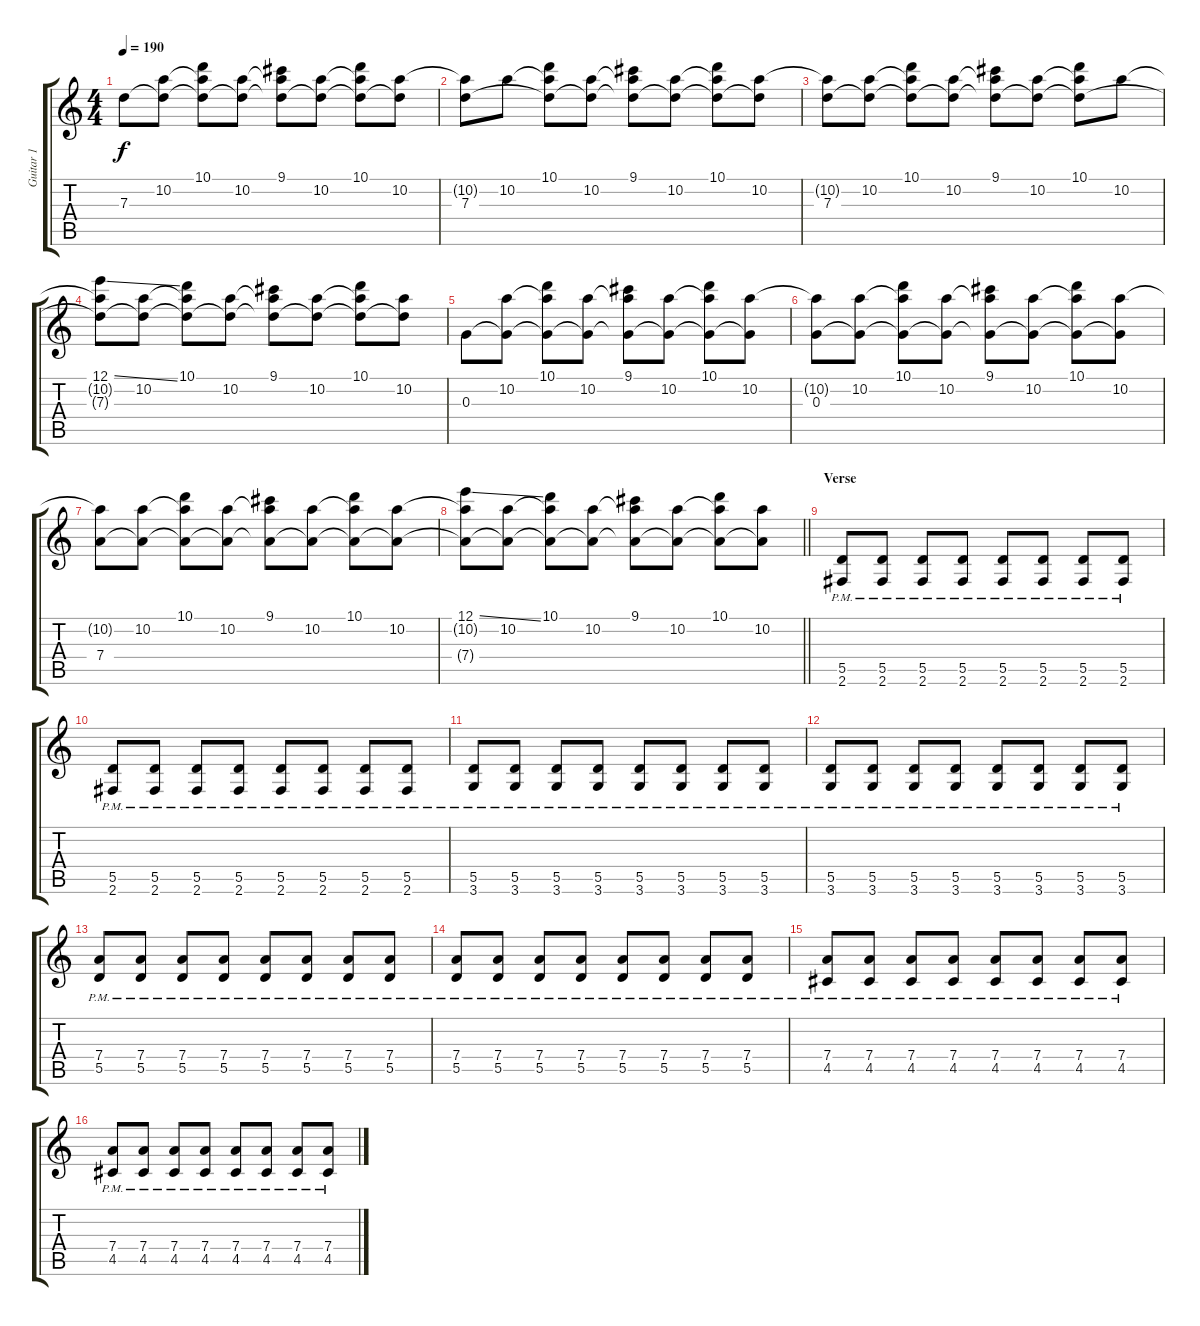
\track ("Guitar 1" "Guitar 1") {instrument overdrivenguitar}
\staff {score tabs}
\tuning (E4 B3 G3 D3 A2 E2) {hide}
\ts (4 4)
\tempo 190
\clef g2
\ks c
7.3.8{dy f volume 13 instrument overdrivenguitar} (10.2 7.3{t}).8 (10.1 10.2{t} 7.3{t}).8 (10.2 7.3{t}).8 (9.1 10.2{t} 7.3{t}).8 (10.2 7.3{t}).8 (10.1 10.2{t} 7.3{t}).8 (10.2 7.3{t}).8 |
(10.2{t} 7.3).8 10.2.8 (10.1 10.2{t} 7.3{t}).8 (10.2 7.3{t}).8 (9.1 10.2{t} 7.3{t}).8 (10.2 7.3{t}).8 (10.1 10.2{t} 7.3{t}).8 (10.2 7.3{t}).8 |
(10.2{t} 7.3).8 (10.2 7.3{t}).8 (10.1 10.2{t} 7.3{t}).8 (10.2 7.3{t}).8 (9.1 10.2{t} 7.3{t}).8 (10.2 7.3{t}).8 (10.1 10.2{t} 7.3{t}).8 10.2.8 |
(12.1{ss} 10.2{t} 7.3{t}).8 (10.2 7.3{t}).8 (10.1 10.2{t} 7.3{t}).8 (10.2 7.3{t}).8 (9.1 10.2{t} 7.3{t}).8 (10.2 7.3{t}).8 (10.1 10.2{t} 7.3{t}).8 (10.2 7.3{t}).8 |
0.3.8 (10.2 0.3{t}).8 (10.1 10.2{t} 0.3{t}).8 (10.2 0.3{t}).8 (9.1 10.2{t} 0.3{t}).8 (10.2 0.3{t}).8 (10.1 10.2{t} 0.3{t}).8 (10.2 0.3{t}).8 |
(10.2{t} 0.3).8 (10.2 0.3{t}).8 (10.1 10.2{t} 0.3{t}).8 (10.2 0.3{t}).8 (9.1 10.2{t} 0.3{t}).8 (10.2 0.3{t}).8 (10.1 10.2{t} 0.3{t}).8 (10.2 0.3{t}).8 |
(10.2{t} 7.4).8 (10.2 7.4{t}).8 (10.1 10.2{t} 7.4{t}).8 (10.2 7.4{t}).8 (9.1 10.2{t} 7.4{t}).8 (10.2 7.4{t}).8 (10.1 10.2{t} 7.4{t}).8 (10.2 7.4{t}).8 |
\barLineRight lightlight
(12.1{ss} 10.2{t} 7.4{t}).8 (10.2 7.4{t}).8 (10.1 10.2{t} 7.4{t}).8 (10.2 7.4{t}).8 (9.1 10.2{t} 7.4{t}).8 (10.2 7.4{t}).8 (10.1 10.2{t} 7.4{t}).8 (10.2 7.4{t}).8 |
\section ("" "Verse")
(5.5{pm} 2.6{pm}).8 (5.5{pm} 2.6{pm}).8 (5.5{pm} 2.6{pm}).8 (5.5{pm} 2.6{pm}).8 (5.5{pm} 2.6{pm}).8 (5.5{pm} 2.6{pm}).8 (5.5{pm} 2.6{pm}).8 (5.5{pm} 2.6{pm}).8 |
(5.5{pm} 2.6{pm}).8 (5.5{pm} 2.6{pm}).8 (5.5{pm} 2.6{pm}).8 (5.5{pm} 2.6{pm}).8 (5.5{pm} 2.6{pm}).8 (5.5{pm} 2.6{pm}).8 (5.5{pm} 2.6{pm}).8 (5.5{pm} 2.6{pm}).8 |
(5.5{pm} 3.6{pm}).8 (5.5{pm} 3.6{pm}).8 (5.5{pm} 3.6{pm}).8 (5.5{pm} 3.6{pm}).8 (5.5{pm} 3.6{pm}).8 (5.5{pm} 3.6{pm}).8 (5.5{pm} 3.6{pm}).8 (5.5{pm} 3.6{pm}).8 |
(5.5{pm} 3.6{pm}).8 (5.5{pm} 3.6{pm}).8 (5.5{pm} 3.6{pm}).8 (5.5{pm} 3.6{pm}).8 (5.5{pm} 3.6{pm}).8 (5.5{pm} 3.6{pm}).8 (5.5{pm} 3.6{pm}).8 (5.5{pm} 3.6{pm}).8 |
(7.4{pm} 5.5{pm}).8 (7.4{pm} 5.5{pm}).8 (7.4{pm} 5.5{pm}).8 (7.4{pm} 5.5{pm}).8 (7.4{pm} 5.5{pm}).8 (7.4{pm} 5.5{pm}).8 (7.4{pm} 5.5{pm}).8 (7.4{pm} 5.5{pm}).8 |
(7.4{pm} 5.5{pm}).8 (7.4{pm} 5.5{pm}).8 (7.4{pm} 5.5{pm}).8 (7.4{pm} 5.5{pm}).8 (7.4{pm} 5.5{pm}).8 (7.4{pm} 5.5{pm}).8 (7.4{pm} 5.5{pm}).8 (7.4{pm} 5.5{pm}).8 |
(7.4{pm} 4.5{pm}).8 (7.4{pm} 4.5{pm}).8 (7.4{pm} 4.5{pm}).8 (7.4{pm} 4.5{pm}).8 (7.4{pm} 4.5{pm}).8 (7.4{pm} 4.5{pm}).8 (7.4{pm} 4.5{pm}).8 (7.4{pm} 4.5{pm}).8 |
(7.4{pm} 4.5{pm}).8 (7.4{pm} 4.5{pm}).8 (7.4{pm} 4.5{pm}).8 (7.4{pm} 4.5{pm}).8 (7.4{pm} 4.5{pm}).8 (7.4{pm} 4.5{pm}).8 (7.4{pm} 4.5{pm}).8 (7.4{pm} 4.5{pm}).8
